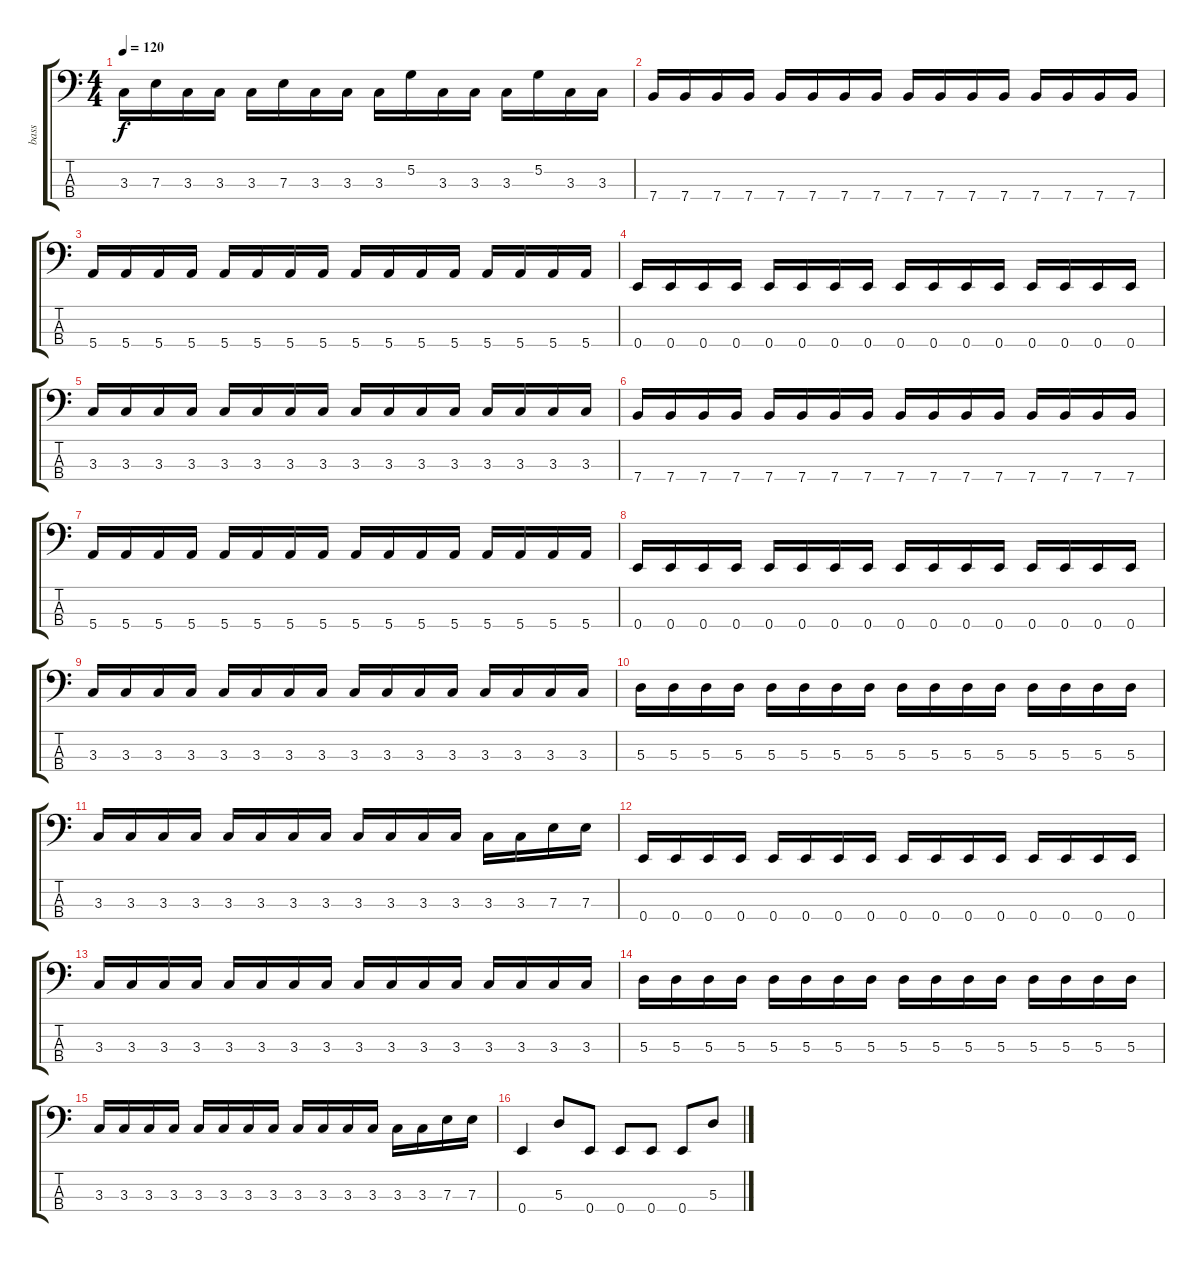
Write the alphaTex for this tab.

\track ("bass" "bass") {instrument electricbasspick}
\staff {score tabs}
\tuning (G2 D2 A1 E1) {hide}
\ts (4 4)
\tempo 120
\clef f4
\ks c
3.3.16{dy f} 7.3.16 3.3.16 3.3.16 3.3.16 7.3.16 3.3.16 3.3.16 3.3.16 5.2.16 3.3.16 3.3.16 3.3.16 5.2.16 3.3.16 3.3.16 |
7.4.16 7.4.16 7.4.16 7.4.16 7.4.16 7.4.16 7.4.16 7.4.16 7.4.16 7.4.16 7.4.16 7.4.16 7.4.16 7.4.16 7.4.16 7.4.16 |
5.4.16 5.4.16 5.4.16 5.4.16 5.4.16 5.4.16 5.4.16 5.4.16 5.4.16 5.4.16 5.4.16 5.4.16 5.4.16 5.4.16 5.4.16 5.4.16 |
0.4.16 0.4.16 0.4.16 0.4.16 0.4.16 0.4.16 0.4.16 0.4.16 0.4.16 0.4.16 0.4.16 0.4.16 0.4.16 0.4.16 0.4.16 0.4.16 |
3.3.16 3.3.16 3.3.16 3.3.16 3.3.16 3.3.16 3.3.16 3.3.16 3.3.16 3.3.16 3.3.16 3.3.16 3.3.16 3.3.16 3.3.16 3.3.16 |
7.4.16 7.4.16 7.4.16 7.4.16 7.4.16 7.4.16 7.4.16 7.4.16 7.4.16 7.4.16 7.4.16 7.4.16 7.4.16 7.4.16 7.4.16 7.4.16 |
5.4.16 5.4.16 5.4.16 5.4.16 5.4.16 5.4.16 5.4.16 5.4.16 5.4.16 5.4.16 5.4.16 5.4.16 5.4.16 5.4.16 5.4.16 5.4.16 |
0.4.16 0.4.16 0.4.16 0.4.16 0.4.16 0.4.16 0.4.16 0.4.16 0.4.16 0.4.16 0.4.16 0.4.16 0.4.16 0.4.16 0.4.16 0.4.16 |
3.3.16 3.3.16 3.3.16 3.3.16 3.3.16 3.3.16 3.3.16 3.3.16 3.3.16 3.3.16 3.3.16 3.3.16 3.3.16 3.3.16 3.3.16 3.3.16 |
5.3.16 5.3.16 5.3.16 5.3.16 5.3.16 5.3.16 5.3.16 5.3.16 5.3.16 5.3.16 5.3.16 5.3.16 5.3.16 5.3.16 5.3.16 5.3.16 |
3.3.16 3.3.16 3.3.16 3.3.16 3.3.16 3.3.16 3.3.16 3.3.16 3.3.16 3.3.16 3.3.16 3.3.16 3.3.16 3.3.16 7.3.16 7.3.16 |
0.4.16 0.4.16 0.4.16 0.4.16 0.4.16 0.4.16 0.4.16 0.4.16 0.4.16 0.4.16 0.4.16 0.4.16 0.4.16 0.4.16 0.4.16 0.4.16 |
3.3.16 3.3.16 3.3.16 3.3.16 3.3.16 3.3.16 3.3.16 3.3.16 3.3.16 3.3.16 3.3.16 3.3.16 3.3.16 3.3.16 3.3.16 3.3.16 |
5.3.16 5.3.16 5.3.16 5.3.16 5.3.16 5.3.16 5.3.16 5.3.16 5.3.16 5.3.16 5.3.16 5.3.16 5.3.16 5.3.16 5.3.16 5.3.16 |
3.3.16 3.3.16 3.3.16 3.3.16 3.3.16 3.3.16 3.3.16 3.3.16 3.3.16 3.3.16 3.3.16 3.3.16 3.3.16 3.3.16 7.3.16 7.3.16 |
0.4.4 5.3.8 0.4.8 0.4.8 0.4.8 0.4.8 5.3.8
